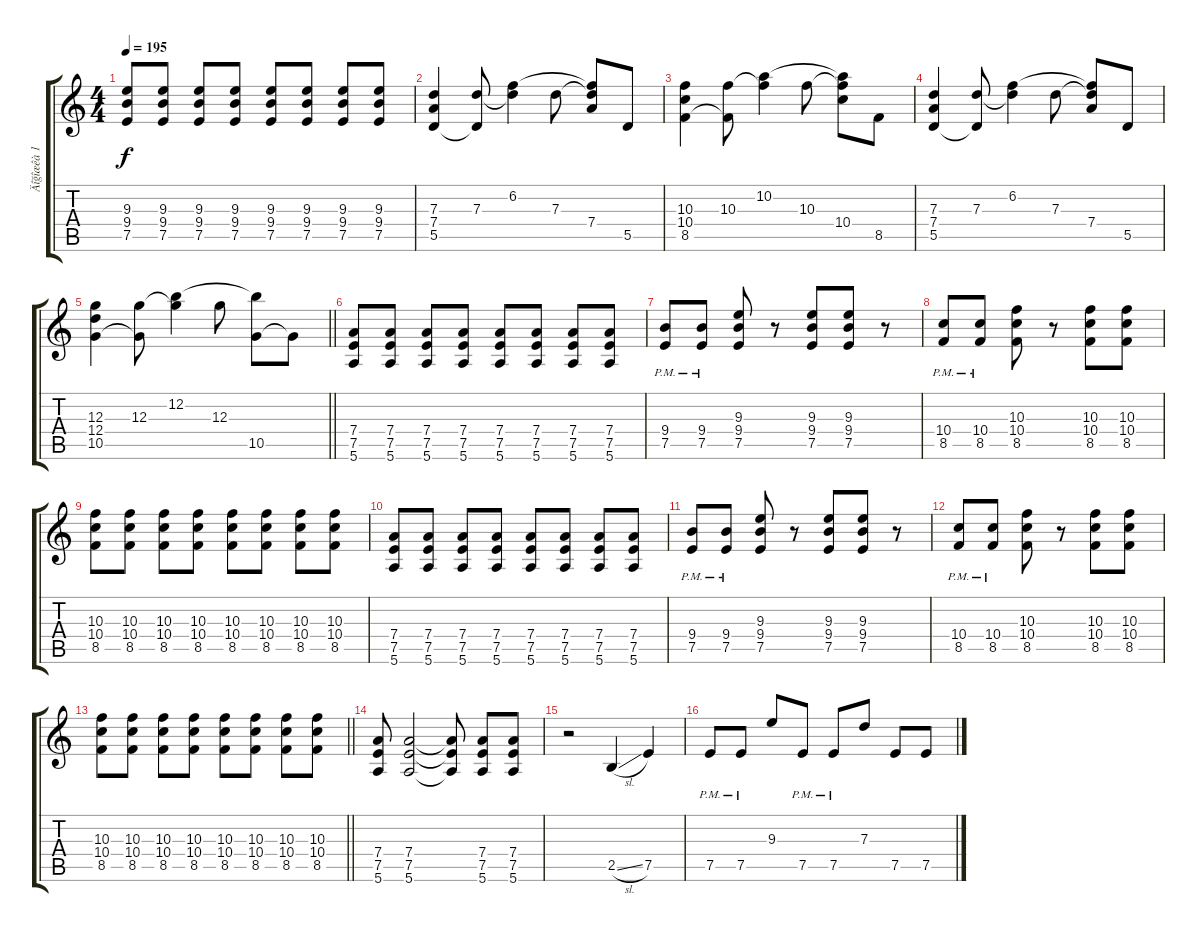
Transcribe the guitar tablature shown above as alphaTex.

\track ("Äîğîæêà 1" "Äîğîæêà 1") {instrument distortionguitar}
\staff {score tabs}
\tuning (E4 B3 G3 D3 A2 E2) {hide}
\ts (4 4)
\tempo 195
\clef g2
\ks c
(9.3 9.4 7.5).8{dy f} (9.3 9.4 7.5).8 (9.3 9.4 7.5).8 (9.3 9.4 7.5).8 (9.3 9.4 7.5).8 (9.3 9.4 7.5).8 (9.3 9.4 7.5).8 (9.3 9.4 7.5).8 |
(7.3 7.4 5.5).4 (7.3 5.5{t}).8 (6.2 7.3{t}).4 7.3.8 (6.2{t} 7.3{t} 7.4).8 5.5.8 |
(10.3 10.4 8.5).4 (10.3 8.5{t}).8 (10.2 10.3{t}).4 10.3.8 (10.2{t} 10.3{t} 10.4).8 8.5.8 |
(7.3 7.4 5.5).4 (7.3 5.5{t}).8 (6.2 7.3{t}).4 7.3.8 (6.2{t} 7.3{t} 7.4).8 5.5.8 |
\barLineRight lightlight
(12.3 12.4 10.5).4 (12.3 10.5{t}).8 (12.2 12.3{t}).4 12.3.8 (12.2{t} 10.5).8 10.5{t}.8 |
(7.4 7.5 5.6).8 (7.4 7.5 5.6).8 (7.4 7.5 5.6).8 (7.4 7.5 5.6).8 (7.4 7.5 5.6).8 (7.4 7.5 5.6).8 (7.4 7.5 5.6).8 (7.4 7.5 5.6).8 |
(9.4{pm} 7.5{pm}).8 (9.4{pm} 7.5{pm}).8 (9.3 9.4 7.5).8 r.8 (9.3 9.4 7.5).8 (9.3 9.4 7.5).8 r.8 |
(10.4{pm} 8.5{pm}).8 (10.4{pm} 8.5{pm}).8 (10.3 10.4 8.5).8 r.8 (10.3 10.4 8.5).8 (10.3 10.4 8.5).8 |
(10.3 10.4 8.5).8 (10.3 10.4 8.5).8 (10.3 10.4 8.5).8 (10.3 10.4 8.5).8 (10.3 10.4 8.5).8 (10.3 10.4 8.5).8 (10.3 10.4 8.5).8 (10.3 10.4 8.5).8 |
(7.4 7.5 5.6).8 (7.4 7.5 5.6).8 (7.4 7.5 5.6).8 (7.4 7.5 5.6).8 (7.4 7.5 5.6).8 (7.4 7.5 5.6).8 (7.4 7.5 5.6).8 (7.4 7.5 5.6).8 |
(9.4{pm} 7.5{pm}).8 (9.4{pm} 7.5{pm}).8 (9.3 9.4 7.5).8 r.8 (9.3 9.4 7.5).8 (9.3 9.4 7.5).8 r.8 |
(10.4{pm} 8.5{pm}).8 (10.4{pm} 8.5{pm}).8 (10.3 10.4 8.5).8 r.8 (10.3 10.4 8.5).8 (10.3 10.4 8.5).8 |
\barLineRight lightlight
(10.3 10.4 8.5).8 (10.3 10.4 8.5).8 (10.3 10.4 8.5).8 (10.3 10.4 8.5).8 (10.3 10.4 8.5).8 (10.3 10.4 8.5).8 (10.3 10.4 8.5).8 (10.3 10.4 8.5).8 |
(7.4 7.5 5.6).8 (7.4 7.5 5.6).2 (7.4{t} 7.5{t} 5.6{t}).8 (7.4 7.5 5.6).8 (7.4 7.5 5.6).8 |
r.2 2.5{sl}.4 7.5.4 |
7.5{pm}.8 7.5{pm}.8 9.3.8 7.5{pm}.8 7.5{pm}.8 7.3.8 7.5.8 7.5.8
